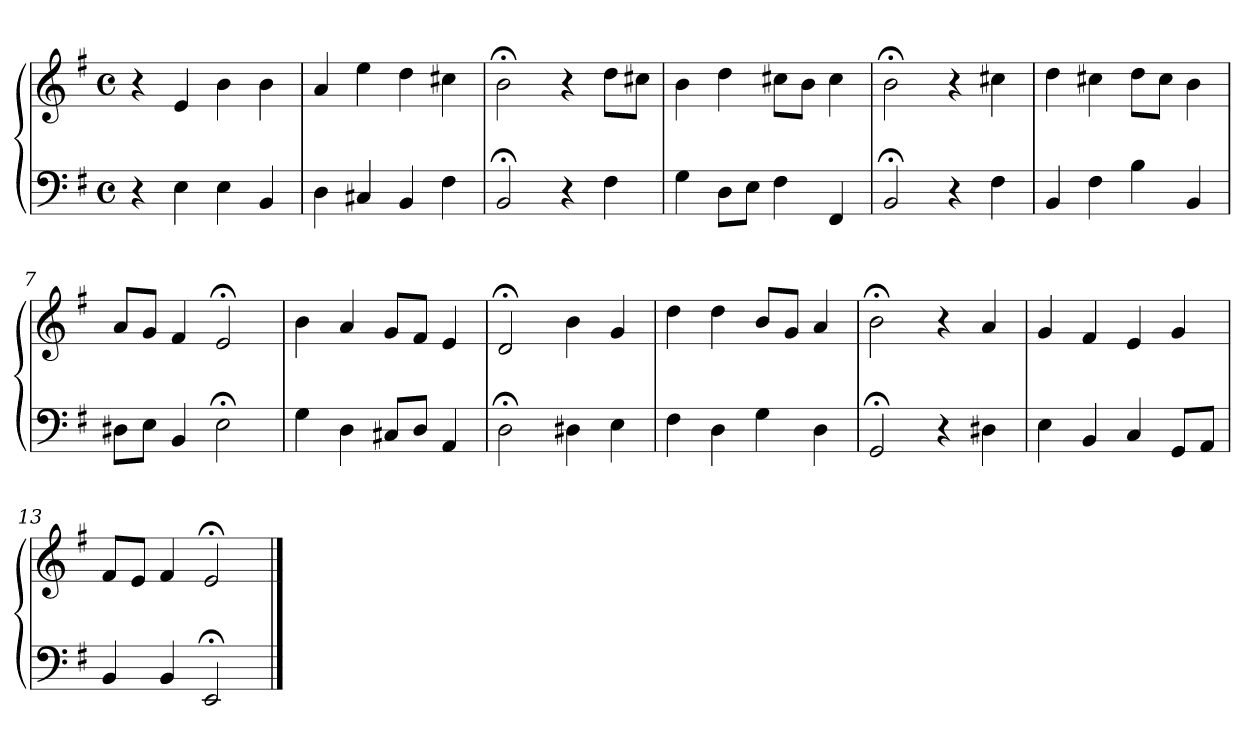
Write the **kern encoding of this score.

**kern	**kern
*part1	*part1
*staff2	*staff1
*clefF4	*clefG2
*k[f#]	*k[f#]
*M4/4	*M4/4
*met(c)	*met(c)
=1	=1
4r	4r
4E	4e
4E	4b
4BB	4b
=2	=2
4D	4a
4C#X	4ee
4BB	4dd
4F#	4cc#X
=3	=3
2BB;<	2b;<
4r	4r
4F#	8ddL
.	8cc#XJ
=4	=4
4G	4b
8DL	4dd
8EJ	.
4F#	8cc#XL
.	8bJ
4FF#	4cc#
=5	=5
2BB;<	2b;<
4r	4r
4F#	4cc#X
=6	=6
4BB	4dd
4F#	4cc#X
4B	8ddL
.	8cc#J
4BB	4b
=7	=7
8D#XL	8aL
8EJ	8gJ
4BB	4f#
2E;<	2e;<
!!LO:LB:g=z
=8	=8
4G	4b
4D	4a
8C#XL	8gL
8DJ	8f#J
4AA	4e
=9	=9
2D;<	2d;<
4D#X	4b
4E	4g
=10	=10
4F#	4dd
4D	4dd
4G	8bL
.	8gJ
4D	4a
=11	=11
2GG;<	2b;<
4r	4r
4D#X	4a
=12	=12
4E	4g
4BB	4f#
4C	4e
8GGL	4g
8AAJ	.
=13	=13
4BB	8f#L
.	8eJ
4BB	4f#
2EE;<	2e;<
==	==
*-	*-
